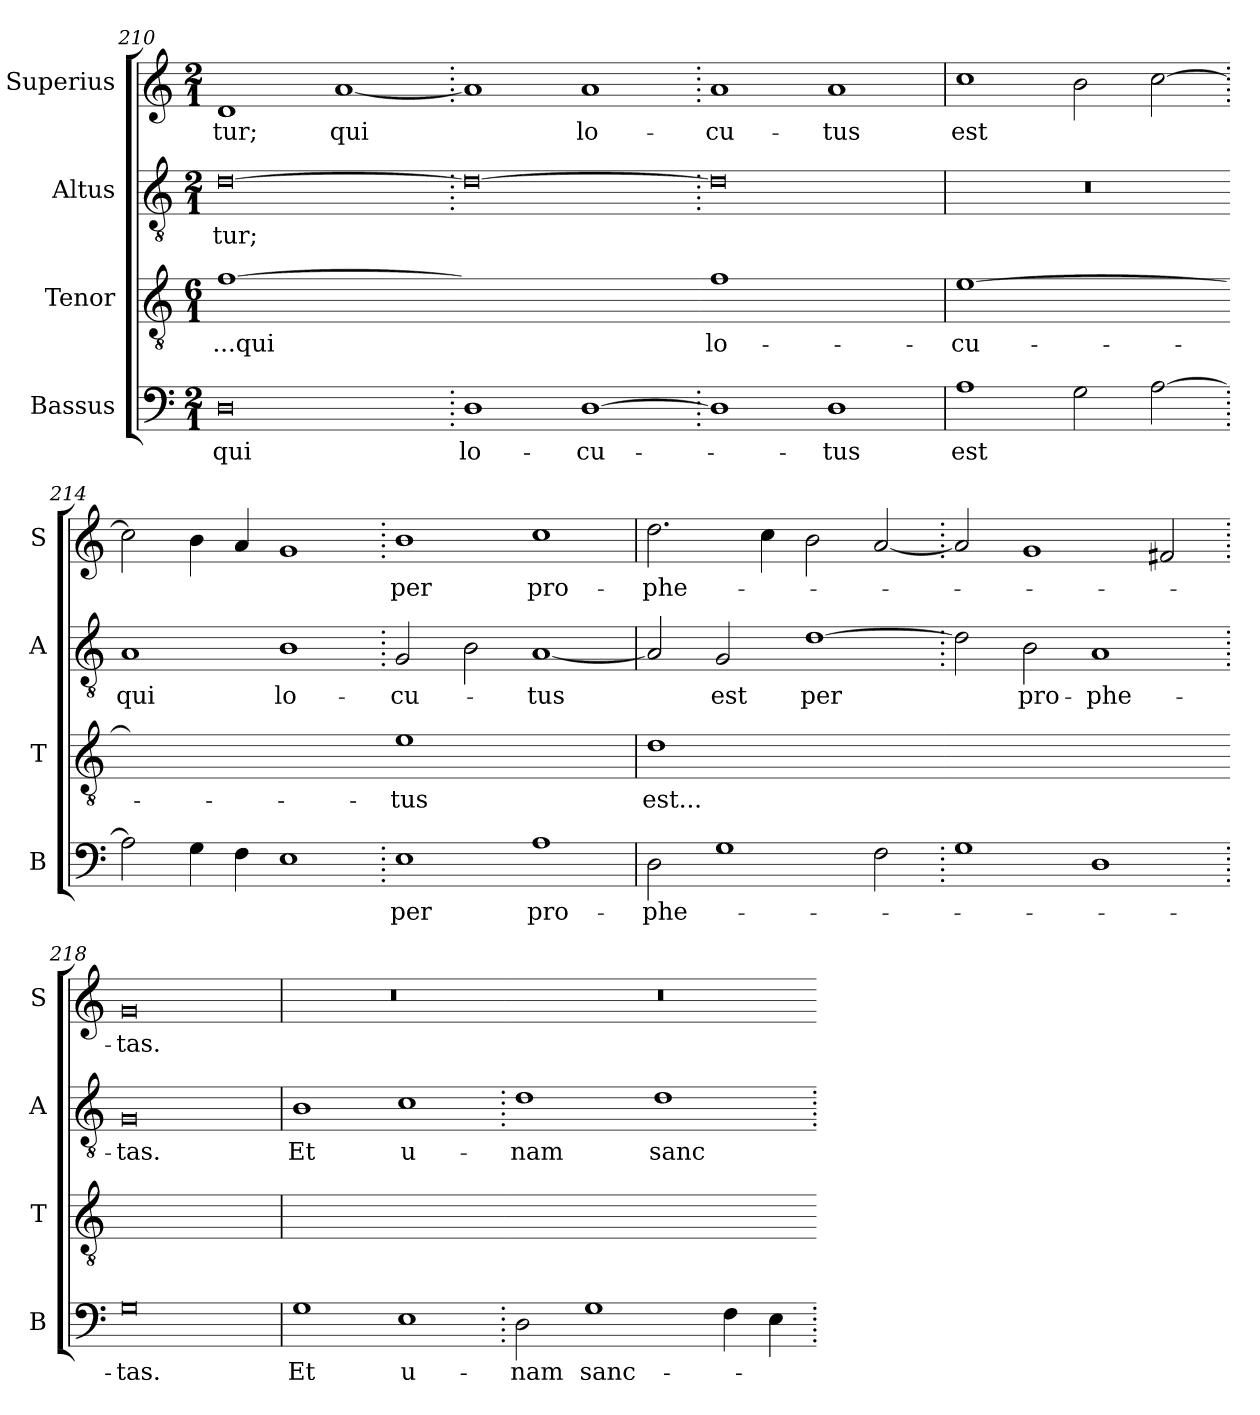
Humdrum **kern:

**kern	**text	**kern	**text	**kern	**text	**kern	**text
*part4	*part4	*part3	*part3	*part2	*part2	*part1	*part1
*staff4	*staff4	*staff3	*staff3	*staff2	*staff2	*staff1	*staff1
*I"Bassus	*	*I"Tenor	*	*I"Altus	*	*I"Superius	*
*I'B	*	*I'T	*	*I'A	*	*I'S	*
*clefF4	*	*clefGv2	*	*clefGv2	*	*clefG2	*
*k[]	*	*k[]	*	*k[]	*	*k[]	*
*M2/1	*	*M6/1	*	*M2/1	*	*M2/1	*
=210	=210	=210	=210	=210	=210	=210	=210
!	!	!LO:N:vis=1	!	!	!	!	!
0D	qui	[0f	...qui	[0d	-tur;	1d	-tur;
.	.	.	.	.	.	[1a	qui
=211.	=211.	=211-	=211.	=211.	=211.	=211.	=211.
!	!	!LO:N:vis=1	!	!	!	!	!
1D	lo-	0fyy]	.	0d_	.	1a]	.
[1D	-cu-	.	.	.	.	1a	lo-
=212.	=212.	=212-	=212.	=212.	=212.	=212.	=212.
!	!	!LO:N:vis=1	!	!	!	!	!
1D]	.	0f	lo-	0d]	.	1a	-cu-
1D	-tus	.	.	.	.	1a	-tus
=213	=213	=213	=213	=213	=213	=213	=213
!	!	!LO:N:vis=1	!	!	!	!	!
1A	est	[0e	-cu-	0r	.	1cc	est
2G\	.	.	.	.	.	2b\	.
[2A\	.	.	.	.	.	[2cc\	.
=214.	=214.	=214-	=214.	=214.	=214.	=214.	=214.
!	!	!LO:N:vis=1	!	!	!	!	!
2A\]	.	0eyy]	.	1A	qui	2cc\]	.
4G\	.	.	.	.	.	4b\	.
4F\	.	.	.	.	.	4a/	.
1E	.	.	.	1B	lo-	1g	.
=215.	=215.	=215-	=215.	=215.	=215.	=215.	=215.
!	!	!LO:N:vis=1	!	!	!	!	!
1E	per	0e	-tus	2G/	-cu-	1b	per
.	.	.	.	2B\	.	.	.
1A	pro-	.	.	[1A	-tus	1cc	pro-
=216	=216	=216	=216	=216	=216	=216	=216
!	!	!LO:N:vis=1	!	!	!	!	!
2D\	-phe-	[y0d	est...	2A/]	.	2.dd\	-phe-
1G	.	.	.	2G/	est	.	.
.	.	.	.	.	.	4cc\	.
.	.	.	.	[1d	per	2b\	.
2F\	.	.	.	.	.	[2a/	.
=217.	=217.	=217-	=217.	=217.	=217.	=217.	=217.
!	!	!LO:N:vis=1	!	!	!	!	!
1G	.	0dyy_	.	2d\]	.	2a/]	.
.	.	.	.	2B\	pro-	1g	.
1D	.	.	.	1A	-phe-	.	.
.	.	.	.	.	.	2f#X/	.
=218.	=218.	=218-	=218.	=218.	=218.	=218.	=218.
!	!	!LO:N:vis=1	!	!	!	!	!
0G	-tas.	0dyy]	.	0G	-tas.	0g	-tas.
=219	=219	=219	=219	=219	=219	=219	=219
!	!	!LO:N:vis=1	!	!	!	!	!
1G	Et	0r	.	1B	Et	0r	.
1E	u-	.	.	1c	u-	.	.
=220.	=220.	=220-	=220.	=220.	=220.	=220.	=220.
!	!	!LO:N:vis=1	!	!	!	!	!
2D\	-nam	0ryy	.	1d	-nam	0r	.
1G	sanc-	.	.	.	.	.	.
.	.	.	.	1d	sanc-	.	.
4F\	.	.	.	.	.	.	.
4E\	.	.	.	.	.	.	.
=.	=.	=-	=.	=.	=.	=.	=.
*-	*-	*-	*-	*-	*-	*-	*-
